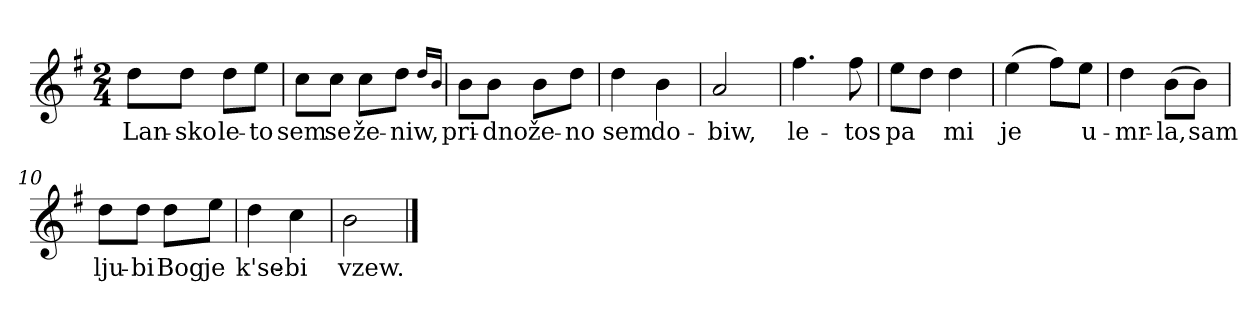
**kern	**text
*part1	*part1
*staff1	*staff1
*clefG2	*
*k[f#]	*
*G:	*
*M2/4	*
*MM63	*
=1	=1
!	!LO:LY:b
8dd\L	Lan-
!	!LO:LY:b
8dd\J	-sko
!	!LO:LY:b
8dd\L	le-
!	!LO:LY:b
8ee\J	-to
=2	=2
!	!LO:LY:b
8cc\L	sem
!	!LO:LY:b
8cc\J	se
!	!LO:LY:b
8cc\L	že-
!	!LO:LY:b
8dd\J	-niw,
16qdd/LL	.
16qb/JJ	.
=3	=3
!	!LO:LY:b
8b\L	pri-
!	!LO:LY:b
8b\J	-dno
!	!LO:LY:b
8b\L	že-
!	!LO:LY:b
8dd\J	-no
=4	=4
!	!LO:LY:b
4dd\	sem
!	!LO:LY:b
4b\	do-
=5	=5
!	!LO:LY:b
2a/	-biw,
!!LO:LB:g=z
=6	=6
!	!LO:LY:b
4.ff#\	le-
!	!LO:LY:b
8ff#\	-tos
=7	=7
!	!LO:LY:b
8ee\L	pa
8dd\J	.
!	!LO:LY:b
4dd\	mi
=8	=8
!	!LO:LY:b
(>4ee\	je
8ff#\L)	.
!	!LO:LY:b
8ee\J	u-
=9	=9
!	!LO:LY:b
4dd\	-mr-
!	!LO:LY:b
(>8b\L	-la,
!	!LO:LY:b
8b\J)	sam
=10	=10
!	!LO:LY:b
8dd\L	lju-
!	!LO:LY:b
8dd\J	-bi
!	!LO:LY:b
8dd\L	Bog
!	!LO:LY:b
8ee\J	je
=11	=11
!	!LO:LY:b
4dd\	k'se-
!	!LO:LY:b
4cc\	-bi
=12	=12
!	!LO:LY:b
2b\	vzew.
==	==
*-	*-
